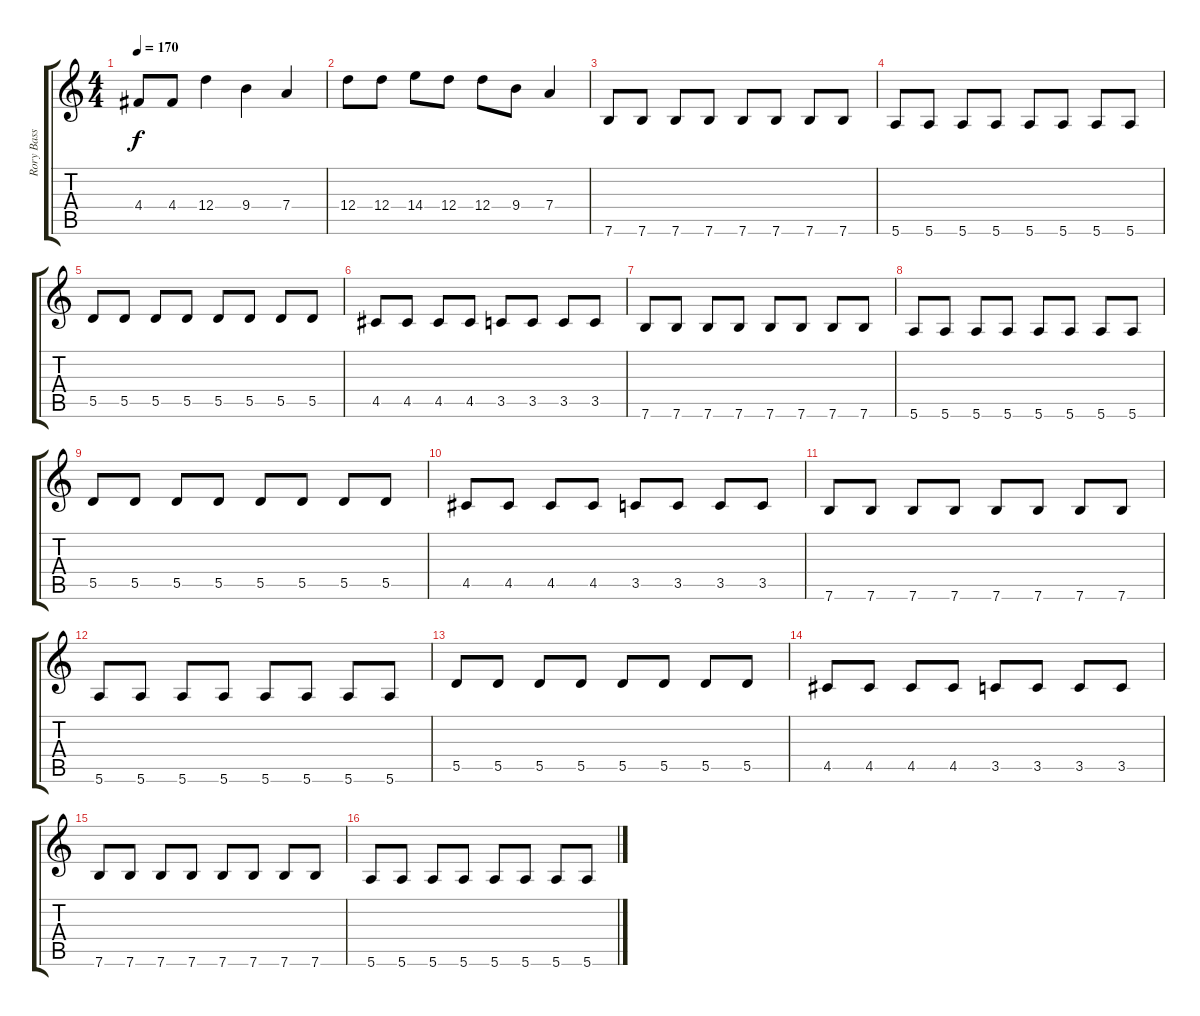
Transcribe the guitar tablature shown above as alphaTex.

\track ("Rory Bass" "Rory Bass") {instrument fretlessbass}
\staff {score tabs}
\tuning (E4 B3 G3 D3 A2 E2) {hide}
\ts (4 4)
\tempo 170
\clef g2
\ks c
4.4.8{dy f} 4.4.8 12.4.4 9.4.4 7.4.4 |
12.4.8 12.4.8 14.4.8 12.4.8 12.4.8 9.4.8 7.4.4 |
7.6.8 7.6.8 7.6.8 7.6.8 7.6.8 7.6.8 7.6.8 7.6.8 |
5.6.8 5.6.8 5.6.8 5.6.8 5.6.8 5.6.8 5.6.8 5.6.8 |
5.5.8 5.5.8 5.5.8 5.5.8 5.5.8 5.5.8 5.5.8 5.5.8 |
4.5.8 4.5.8 4.5.8 4.5.8 3.5.8 3.5.8 3.5.8 3.5.8 |
7.6.8 7.6.8 7.6.8 7.6.8 7.6.8 7.6.8 7.6.8 7.6.8 |
5.6.8 5.6.8 5.6.8 5.6.8 5.6.8 5.6.8 5.6.8 5.6.8 |
5.5.8 5.5.8 5.5.8 5.5.8 5.5.8 5.5.8 5.5.8 5.5.8 |
4.5.8 4.5.8 4.5.8 4.5.8 3.5.8 3.5.8 3.5.8 3.5.8 |
7.6.8 7.6.8 7.6.8 7.6.8 7.6.8 7.6.8 7.6.8 7.6.8 |
5.6.8 5.6.8 5.6.8 5.6.8 5.6.8 5.6.8 5.6.8 5.6.8 |
5.5.8 5.5.8 5.5.8 5.5.8 5.5.8 5.5.8 5.5.8 5.5.8 |
4.5.8 4.5.8 4.5.8 4.5.8 3.5.8 3.5.8 3.5.8 3.5.8 |
7.6.8 7.6.8 7.6.8 7.6.8 7.6.8 7.6.8 7.6.8 7.6.8 |
5.6.8 5.6.8 5.6.8 5.6.8 5.6.8 5.6.8 5.6.8 5.6.8
